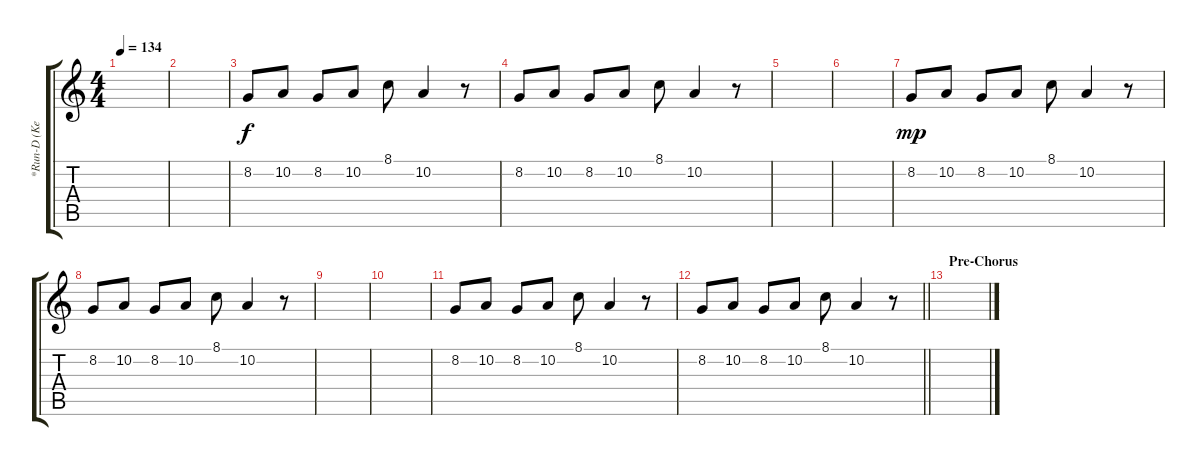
\track ("*Run-D (Keyboard 1)" "*Run-D (Ke") {instrument lead2sawtooth}
\staff {score tabs}
\tuning (E4 B3 G3 D3 A2 E2) {hide}
\ts (4 4)
\tempo 134
\clef g2
\ks c
|
|
8.2.8 10.2.8 8.2.8 10.2.8 8.1.8 10.2.4 r.8 |
8.2.8 10.2.8 8.2.8 10.2.8 8.1.8 10.2.4 r.8 |
|
|
8.2.8{dy mp} 10.2.8 8.2.8 10.2.8 8.1.8 10.2.4 r.8 |
8.2.8 10.2.8 8.2.8 10.2.8 8.1.8 10.2.4 r.8 |
|
|
8.2.8 10.2.8 8.2.8 10.2.8 8.1.8 10.2.4 r.8 |
\barLineRight lightlight
8.2.8 10.2.8 8.2.8 10.2.8 8.1.8 10.2.4 r.8 |
\section ("" "Pre-Chorus")
